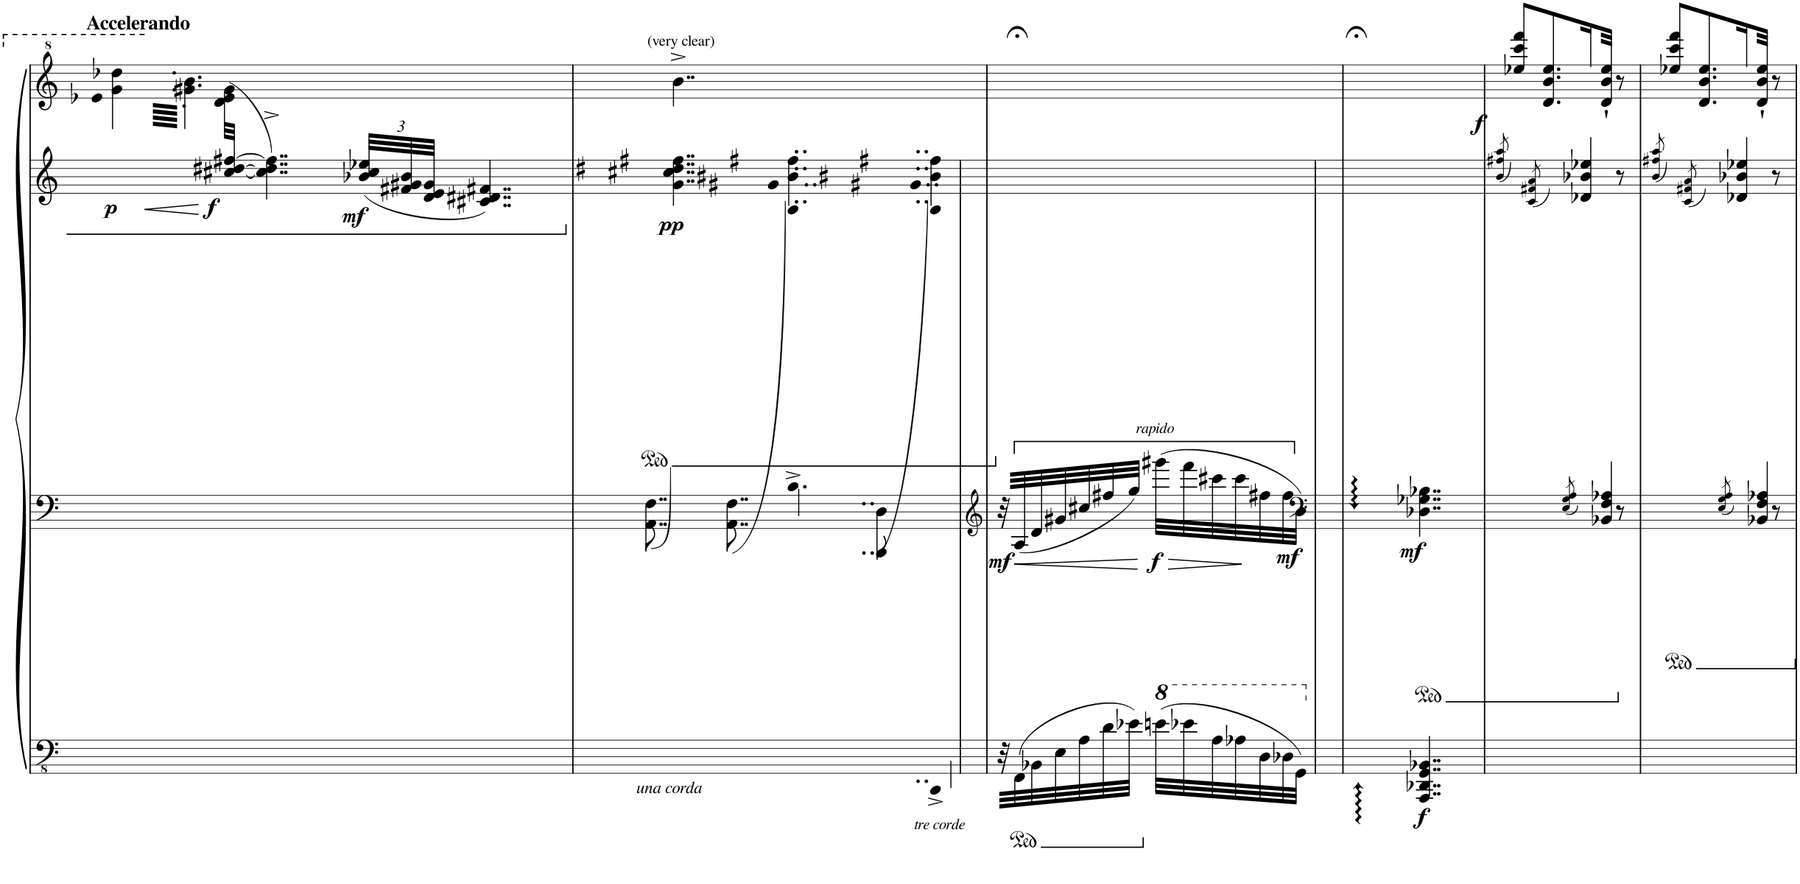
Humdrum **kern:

**kern	**kern	**kern	**kern	**dynam
*part1	*part1	*part1	*part1	*part1
*staff4	*staff3	*staff2	*staff1	*staff1/2/3/4
*I"Piano	*	*	*	*
*I'Pno.	*	*	*	*
!!LO:PB:g=z
*clefFv4	*clefF4	*clefG2	*clefG^2	*
*k[]	*k[]	*k[]	*k[]	*
*M6/8	*M6/8	*M6/8	*M6/8	*
=141	=141	=141	=141	=141
*	*	*	*^	*
!	!	!	!LO:TX:a:B:t=Accelerando	!	!
!	!	!	!	!	!LO:DY:b=2
16ryy	16ryy	4ryy	12..bb-X\@@128@@ 12..ccc\@@128@@ 12..eee-X\@@128@@	4.ryy	p
16ryy	16ryy	.	.	.	.
16ryy	16ryy	.	.	.	.
16ryy	16ryy	.	[16gg#X\@@64@@ [16bbn\@@64@@	.	.
16ryy	16ryy	8ryy	8gg#\]@@64@@ 8bb\]@@64@@	.	.
16ryy	16ryy	.	.	.	.
!	!	!	!	!	!LO:DY:b=2
16ryy	16ryy	32ryy	16ryy	(32dd\ 32ee\ 32ggn\LLL	f
.	.	[32cc#X/ [32dd#X/ [32ff#X/JJJ	.	2ryy	.
16ryy	16ryy	16%5cc#\_^ 16%5dd#\_^ 16%5ff#\_^)	4ryy	.	.
16ryy	16ryy	.	.	.	.
16ryy	16ryy	.	.	.	.
16ryy	16ryy	.	.	.	.
16ryy	16ryy	.	16ryy	.	.
16ryy	16ryy	8ryy	8ryy	.	.
16ryy	16ryy	.	.	.	.
*	*	*Xbrackettup	*	*	*
!	!	!	!	!	!LO:DY:b=2
16ryy	16ryy	48b-X/ 48ccn/ 48ee-X/LLL	16ryy	.	mf
.	.	48f#X/ 48g#X/ 48bn/	.	.	.
.	.	.	.	4...ryy	.
.	.	48d/ 48e/ 48gn/JJJ	.	.	.
16ryy	16ryy	4..c#X/ 4..d#X/ 4..f#X/	4..ryy	.	.
16ryy	16ryy	.	.	.	.
16ryy	16ryy	.	.	.	.
16ryy	16ryy	.	.	.	.
16ryy	16ryy	.	.	.	.
16ryy	16ryy	.	.	.	.
16ryy	16ryy	.	.	.	.
*	*	*	*v	*v	*
=142	=142	=142	=142	=142
*	*^	*	*	*
!LO:TX:b:i:t=una corda	!	!	!	!	!
!	!	!	!	!	!LO:DY:b=2
8..ryy	8..AA\ 8..F\	8..ryy	8..ryy	8..ryy	pp
!	!	!	!	!LO:TX:a:t=(very clear)	!
4..ryy	4..ryy	4..ryy	8cc#\] 8dd#\] 8ff#\]	8ryy	.
.	.	.	4..g\ 4..cc#X\ 4..dd#X\ 4..ff#X\	4..bb^\	.
16.ryy	[16.AA\ [16.F\	16.ryy	.	.	.
8ryy	8ryy	8ryy	.	.	.
.	.	.	16.ryy	16.ryy	.
4..ryy	4..ryy	4..B^\	4..g\ 4..cc#X\ 4..dd#X\ 4..ff#X\	4..ryy	.
8..ryy	8..AA\ 8..F\	8..ryy	8..ryy	8..ryy	.
4..BBB^/	4..ryy	4..ryy	4..g\ 4..cc#X\ 4..dd#X\ 4..ff#X\	4..ryy	.
*	*v	*v	*	*	*
=143-	=143-	=143-	=143-	=143-
8ryy	8ryy	8ryy	8r;<yy	.
8ryy	8AA\] 8F\]	8ryy	8ryy	.
8ryy	8ryy	8ryy	8ryy	.
=144	=144	=144	=144	=144
*	*clefG2	*	*	*
!	!	!	!	!LO:DY:b=3
32r	32r	4ryy	4ryy	mf
!LO:TX:b:i:t=tre corde	!	!	!	!
32FFF\	32A/	.	.	.
32BBB-X\	32d/	.	.	.
32EE\	32g#X/	.	.	.
32AA\	32cc#X/	.	.	.
32D\	32ff#X/	.	.	.
32E-X\JJJ	32gg/JJJ	.	.	.
*8va	*	*	*	*
!	!LO:TX:a:i:t=rapido	!	!	!
!	!	!	!	!LO:DY:b=3
32en\LLL	32ggg#X\LLL	.	.	f
32e-X\	32fff\	8ryy	8ryy	.
32A\	32ccc#X\	.	.	.
32A-X\	32cccn\	.	.	.
32D\	32ff#X\	.	.	.
32D-X\	32ffn\	16ryy	16ryy	.
!	!	!	!	!LO:DY:b=3
32GG\JJJ	32b\JJJ	.	.	mf
=145-	=145-	=145-	=145-	=145-
*X8va	*	*	*	*
8ryy	8ryy	8ryy	8r;<yy	.
=146	=146	=146	=146	=146
*	*clefF4	*	*	*
!	!	!	!	!LO:DY:b=4
!	!	!	!	!LO:DY:n=1:b=3
4..AAAA/ 4..DDD-X/ 4..GGG/ 4..BBB-X/	4..D-X\ 4..G-X\ 4..B-X\	4..ryy	8ryy	f mf
.	.	.	8ryy	.
.	.	.	8.ryy	.
=147	=147	=147	=147	=147
.	.	8qb/ 8qff#X/ 8qaa/	8qb 8qff#X 8qaa	.
!	!	!	!	!LO:DY:b
4ryy	4ryy	8aa	8eee-X/ 8cccc/ 8ffff/L	f
.	.	8qc/ 8qf#X/ 8qa/	8qc 8qf#X 8qa	.
.	.	8.a	8.dd/ 8.bb/ 8.eeen/	.
32ryy	16ryy	.	.	.
64ryy	.	.	.	.
64ryy	.	.	.	.
.	8qE/ 8qG/ 8qA/	8qE 8qG 8qA	.	.
64E 64G 64A	16A	16d-X/ 16b-X/ 16ee-X/	16eee/L	.
64ryy	.	.	.	.
32ryy	.	.	.	.
8ryy	32BB-X/` 32F/` 32A-X/`	32ryy	32dd/` 32bb/` 32eee/`JLL	.
.	8r	8r	8r	.
32ryy	.	.	.	.
=148	=148	=148	=148	=148
.	.	8qb/ 8qff#X/ 8qaa/	8qb 8qff#X 8qaa	.
4ryy	4ryy	8aa	8eee-X/ 8cccc/ 8ffff/L	.
.	.	8qc/ 8qf#X/ 8qa/	8qc 8qf#X 8qa	.
.	.	8.a	8.dd/ 8.bb/ 8.eeen/	.
32ryy	16ryy	.	.	.
64ryy	.	.	.	.
64ryy	.	.	.	.
.	8qE/ 8qG/ 8qA/	8qE 8qG 8qA	.	.
64E 64G 64A	16A	16d-X/ 16b-X/ 16ee-X/	16eee/L	.
64ryy	.	.	.	.
32ryy	.	.	.	.
8ryy	32BB-X/` 32F/` 32A-X/`	32ryy	32dd/` 32bb/` 32eee/`JLL	.
.	8r	8r	8r	.
32ryy	.	.	.	.
=	=	=	=	=
*-	*-	*-	*-	*-
